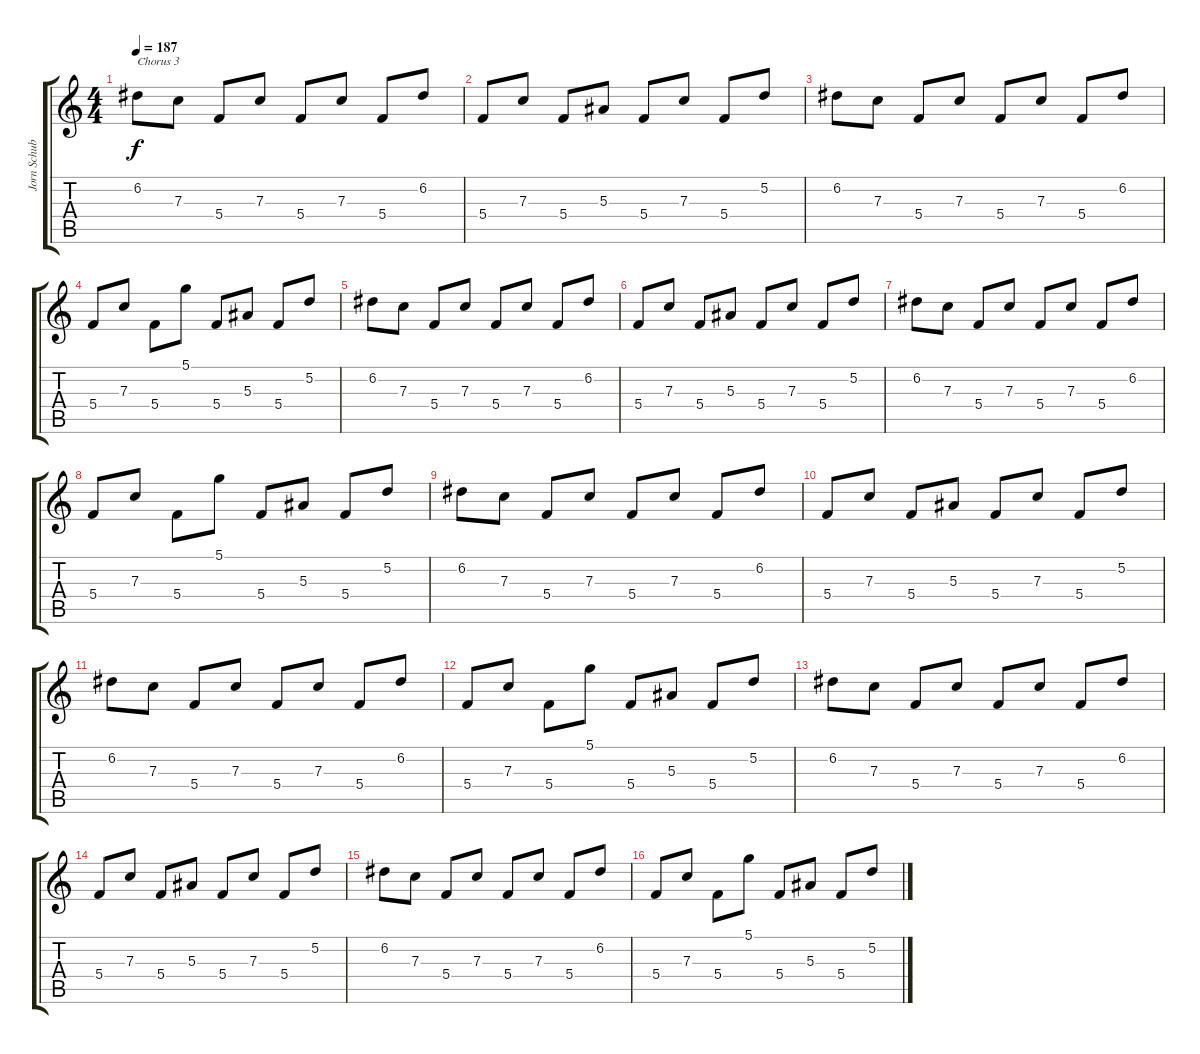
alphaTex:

\track ("Jorn Schubert - Lead" "Jorn Schub") {instrument overdrivenguitar}
\staff {score tabs}
\tuning (D4 A3 F3 C3 G2 D2) {hide}
\ts (4 4)
\tempo 187
\clef g2
\ks c
6.2.8{txt "Chorus 3" dy f} 7.3.8 5.4.8 7.3.8 5.4.8 7.3.8 5.4.8 6.2.8 |
5.4.8 7.3.8 5.4.8 5.3.8 5.4.8 7.3.8 5.4.8 5.2.8 |
6.2.8 7.3.8 5.4.8 7.3.8 5.4.8 7.3.8 5.4.8 6.2.8 |
5.4.8 7.3.8 5.4.8 5.1.8 5.4.8 5.3.8 5.4.8 5.2.8 |
6.2.8 7.3.8 5.4.8 7.3.8 5.4.8 7.3.8 5.4.8 6.2.8 |
5.4.8 7.3.8 5.4.8 5.3.8 5.4.8 7.3.8 5.4.8 5.2.8 |
6.2.8 7.3.8 5.4.8 7.3.8 5.4.8 7.3.8 5.4.8 6.2.8 |
5.4.8 7.3.8 5.4.8 5.1.8 5.4.8 5.3.8 5.4.8 5.2.8 |
6.2.8 7.3.8 5.4.8 7.3.8 5.4.8 7.3.8 5.4.8 6.2.8 |
5.4.8 7.3.8 5.4.8 5.3.8 5.4.8 7.3.8 5.4.8 5.2.8 |
6.2.8 7.3.8 5.4.8 7.3.8 5.4.8 7.3.8 5.4.8 6.2.8 |
5.4.8 7.3.8 5.4.8 5.1.8 5.4.8 5.3.8 5.4.8 5.2.8 |
6.2.8 7.3.8 5.4.8 7.3.8 5.4.8 7.3.8 5.4.8 6.2.8 |
5.4.8 7.3.8 5.4.8 5.3.8 5.4.8 7.3.8 5.4.8 5.2.8 |
6.2.8 7.3.8 5.4.8 7.3.8 5.4.8 7.3.8 5.4.8 6.2.8 |
5.4.8 7.3.8 5.4.8 5.1.8 5.4.8 5.3.8 5.4.8 5.2.8
